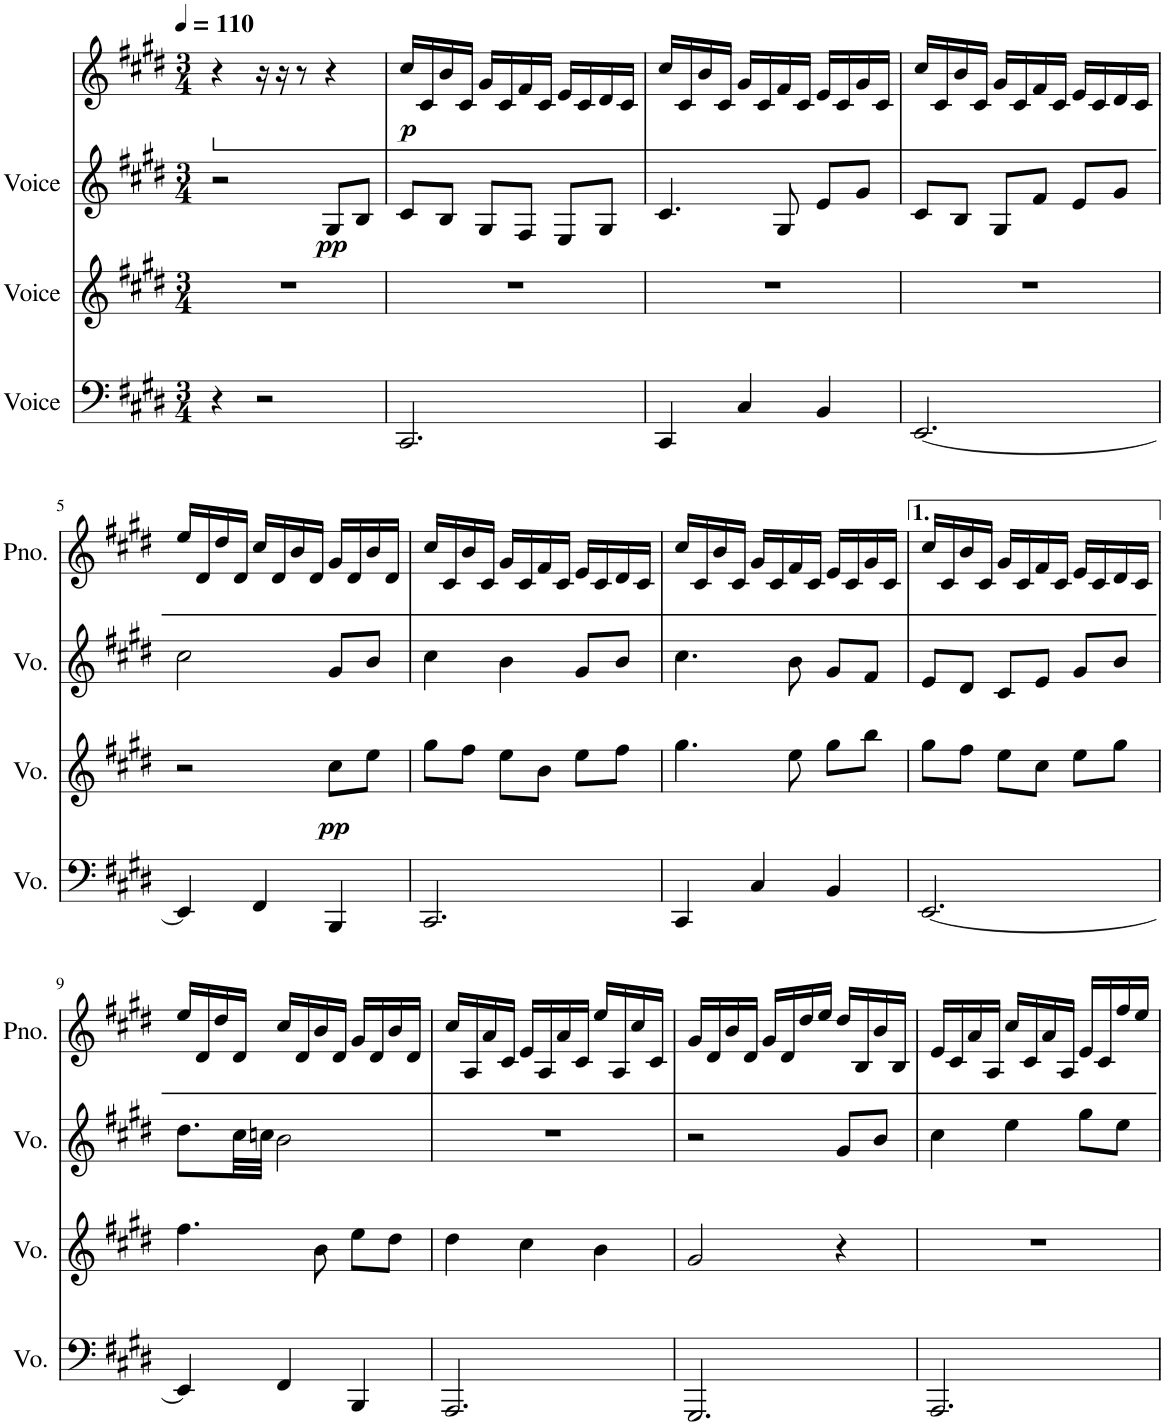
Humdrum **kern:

**kern	**kern	**dynam	**kern	**dynam	**kern	**dynam
*part4	*part3	*part3	*part2	*part2	*part1	*part1
*staff4	*staff3	*staff3	*staff2	*staff2	*staff1	*staff1
*I"Voice	*I"Voice	*	*I"Voice	*	*I"Piano	*
*I'Vo.	*I'Vo.	*	*I'Vo.	*	*I'Pno.	*
*clefF4	*clefG2	*	*clefG2	*	*clefG2	*
*	*	*	*Trd4c7	*	*	*
*k[f#c#g#d#]	*k[f#c#g#d#]	*	*k[f#c#g#d#]	*	*k[f#c#g#d#]	*
*M3/4	*M3/4	*	*M3/4	*	*M3/4	*
*MM110	*MM110	*	*MM110	*	*MM110	*
=1	=1	=1	=1	=1	=1	=1
4r	2.r	.	2r	.	4r	.
2r	.	.	.	.	16r	.
.	.	.	.	.	16r	.
.	.	.	.	.	8r	.
!	!	!	!	!LO:DY:b	!	!
.	.	.	8G#/L	pp	4r	.
.	.	.	8B/J	.	.	.
=2	=2	=2	=2	=2	=2	=2
!	!	!	!	!	!	!LO:DY:b
2.CC#/	2.r	.	8c#/L	.	16cc#/LL	p
.	.	.	.	.	16c#/	.
.	.	.	8B/J	.	16b/	.
.	.	.	.	.	16c#/JJ	.
.	.	.	8G#/L	.	16g#/LL	.
.	.	.	.	.	16c#/	.
.	.	.	8F#/J	.	16f#/	.
.	.	.	.	.	16c#/JJ	.
.	.	.	8E/L	.	16e/LL	.
.	.	.	.	.	16c#/	.
.	.	.	8G#/J	.	16d#/	.
.	.	.	.	.	16c#/JJ	.
=3	=3	=3	=3	=3	=3	=3
4CC#/	2.r	.	4.c#/	.	16cc#/LL	.
.	.	.	.	.	16c#/	.
.	.	.	.	.	16b/	.
.	.	.	.	.	16c#/JJ	.
4C#/	.	.	.	.	16g#/LL	.
.	.	.	.	.	16c#/	.
.	.	.	8G#/	.	16f#/	.
.	.	.	.	.	16c#/JJ	.
4BB/	.	.	8e/L	.	16e/LL	.
.	.	.	.	.	16c#/	.
.	.	.	8g#/J	.	16g#/	.
.	.	.	.	.	16c#/JJ	.
=4	=4	=4	=4	=4	=4	=4
[2.EE/	2.r	.	8c#/L	.	16cc#/LL	.
.	.	.	.	.	16c#/	.
.	.	.	8B/J	.	16b/	.
.	.	.	.	.	16c#/JJ	.
.	.	.	8G#/L	.	16g#/LL	.
.	.	.	.	.	16c#/	.
.	.	.	8f#/J	.	16f#/	.
.	.	.	.	.	16c#/JJ	.
.	.	.	8e/L	.	16e/LL	.
.	.	.	.	.	16c#/	.
.	.	.	8g#/J	.	16d#/	.
.	.	.	.	.	16c#/JJ	.
!!LO:LB:g=z
=5	=5	=5	=5	=5	=5	=5
4EE/]	2r	.	2cc#\	.	16ee/LL	.
.	.	.	.	.	16d#/	.
.	.	.	.	.	16dd#/	.
.	.	.	.	.	16d#/JJ	.
4FF#/	.	.	.	.	16cc#/LL	.
.	.	.	.	.	16d#/	.
.	.	.	.	.	16b/	.
.	.	.	.	.	16d#/JJ	.
!	!	!LO:DY:b	!	!	!	!
4BBB/	8cc#\L	pp	8g#/L	.	16g#/LL	.
.	.	.	.	.	16d#/	.
.	8ee\J	.	8b/J	.	16b/	.
.	.	.	.	.	16d#/JJ	.
=6	=6	=6	=6	=6	=6	=6
2.CC#/	8gg#\L	.	4cc#\	.	16cc#/LL	.
.	.	.	.	.	16c#/	.
.	8ff#\J	.	.	.	16b/	.
.	.	.	.	.	16c#/JJ	.
.	8ee\L	.	4b\	.	16g#/LL	.
.	.	.	.	.	16c#/	.
.	8b\J	.	.	.	16f#/	.
.	.	.	.	.	16c#/JJ	.
.	8ee\L	.	8g#/L	.	16e/LL	.
.	.	.	.	.	16c#/	.
.	8ff#\J	.	8b/J	.	16d#/	.
.	.	.	.	.	16c#/JJ	.
=7	=7	=7	=7	=7	=7	=7
4CC#/	4.gg#\	.	4.cc#\	.	16cc#/LL	.
.	.	.	.	.	16c#/	.
.	.	.	.	.	16b/	.
.	.	.	.	.	16c#/JJ	.
4C#/	.	.	.	.	16g#/LL	.
.	.	.	.	.	16c#/	.
.	8ee\	.	8b\	.	16f#/	.
.	.	.	.	.	16c#/JJ	.
4BB/	8gg#\L	.	8g#/L	.	16e/LL	.
.	.	.	.	.	16c#/	.
.	8bb\J	.	8f#/J	.	16g#/	.
.	.	.	.	.	16c#/JJ	.
=8	=8	=8	=8	=8	=8	=8
[2.EE/	8gg#\L	.	8e/L	.	16cc#/LL	.
.	.	.	.	.	16c#/	.
.	8ff#\J	.	8d#/J	.	16b/	.
.	.	.	.	.	16c#/JJ	.
.	8ee\L	.	8c#/L	.	16g#/LL	.
.	.	.	.	.	16c#/	.
.	8cc#\J	.	8e/J	.	16f#/	.
.	.	.	.	.	16c#/JJ	.
.	8ee\L	.	8g#/L	.	16e/LL	.
.	.	.	.	.	16c#/	.
.	8gg#\J	.	8b/J	.	16d#/	.
.	.	.	.	.	16c#/JJ	.
!!LO:LB:g=z
=9	=9	=9	=9	=9	=9	=9
4EE/]	4.ff#\	.	8.dd#\L	.	16ee/LL	.
.	.	.	.	.	16d#/	.
.	.	.	.	.	16dd#/	.
.	.	.	32cc#\LL	.	16d#/JJ	.
.	.	.	32ccn\JJJ	.	.	.
4FF#/	.	.	2b\	.	16cc#/LL	.
.	.	.	.	.	16d#/	.
.	8b\	.	.	.	16b/	.
.	.	.	.	.	16d#/JJ	.
4BBB/	8ee\L	.	.	.	16g#/LL	.
.	.	.	.	.	16d#/	.
.	8dd#\J	.	.	.	16b/	.
.	.	.	.	.	16d#/JJ	.
=10	=10	=10	=10	=10	=10	=10
2.AAA/	4dd#\	.	2.r	.	16cc#/LL	.
.	.	.	.	.	16A/	.
.	.	.	.	.	16a/	.
.	.	.	.	.	16c#/JJ	.
.	4cc#\	.	.	.	16e/LL	.
.	.	.	.	.	16A/	.
.	.	.	.	.	16a/	.
.	.	.	.	.	16c#/JJ	.
.	4b\	.	.	.	16ee/LL	.
.	.	.	.	.	16A/	.
.	.	.	.	.	16cc#/	.
.	.	.	.	.	16c#/JJ	.
=11	=11	=11	=11	=11	=11	=11
2.GGG#/	2g#/	.	2r	.	16g#/LL	.
.	.	.	.	.	16d#/	.
.	.	.	.	.	16b/	.
.	.	.	.	.	16d#/JJ	.
.	.	.	.	.	16g#/LL	.
.	.	.	.	.	16d#/	.
.	.	.	.	.	16dd#/	.
.	.	.	.	.	16ee/JJ	.
.	4r	.	8g#/L	.	16dd#/LL	.
.	.	.	.	.	16B/	.
.	.	.	8b/J	.	16b/	.
.	.	.	.	.	16B/JJ	.
=12	=12	=12	=12	=12	=12	=12
2.AAA/	2.r	.	4cc#\	.	16e/LL	.
.	.	.	.	.	16c#/	.
.	.	.	.	.	16a/	.
.	.	.	.	.	16A/JJ	.
.	.	.	4ee\	.	16cc#/LL	.
.	.	.	.	.	16c#/	.
.	.	.	.	.	16a/	.
.	.	.	.	.	16A/JJ	.
.	.	.	8gg#\L	.	16e/LL	.
.	.	.	.	.	16c#/	.
.	.	.	8ee\J	.	16ff#/	.
.	.	.	.	.	16ee/JJ	.
=	=	=	=	=	=	=
*-	*-	*-	*-	*-	*-	*-
